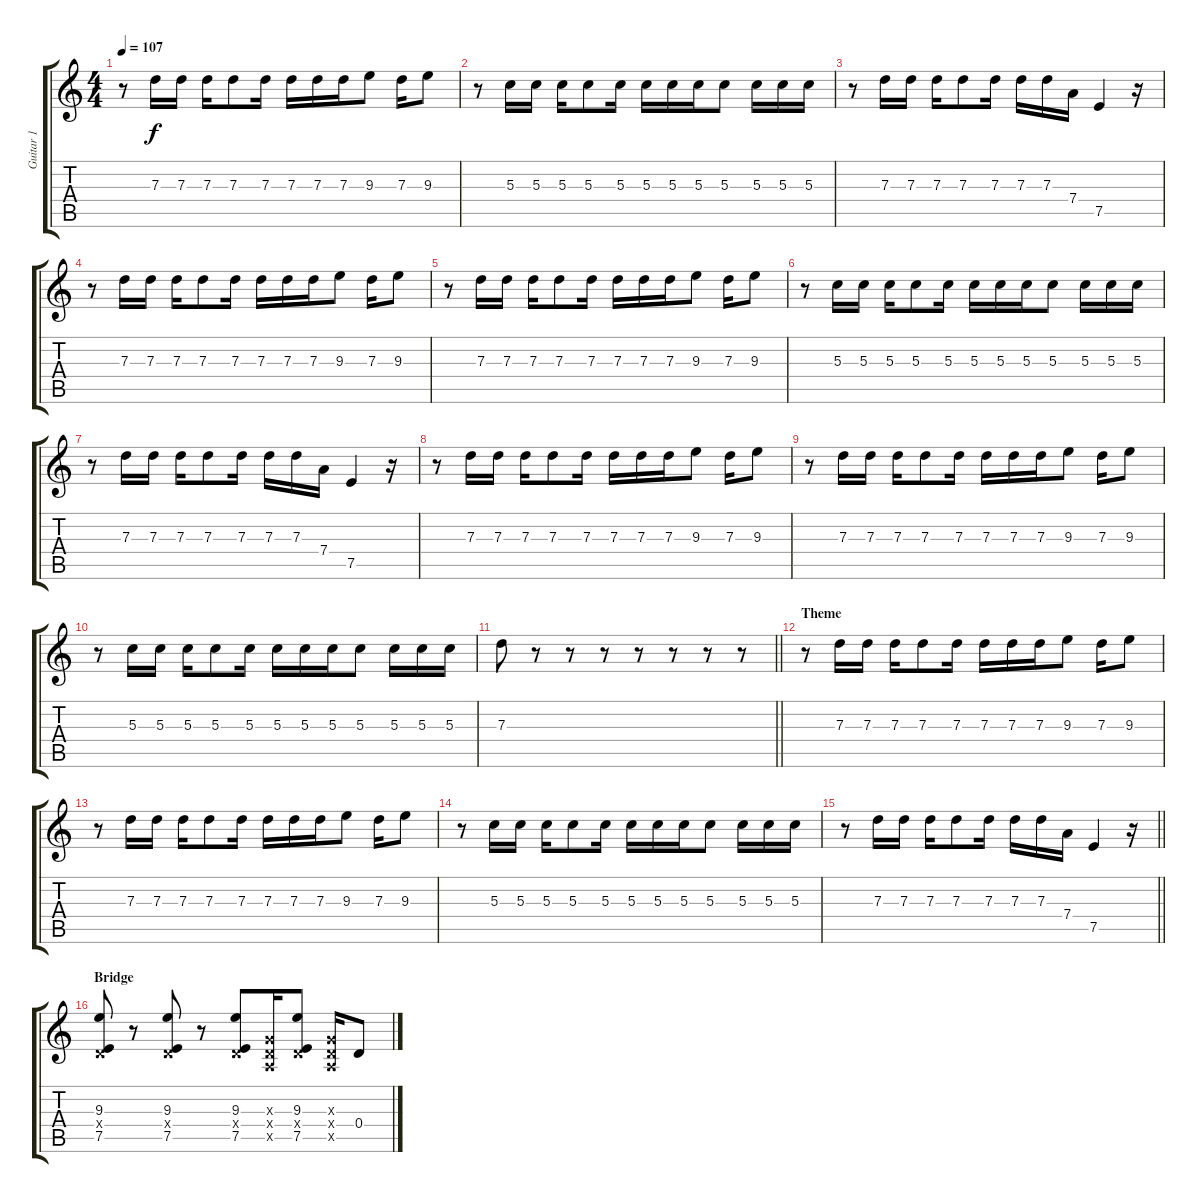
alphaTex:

\track ("Guitar 1" "Guitar 1") {instrument overdrivenguitar}
\staff {score tabs}
\tuning (E4 B3 G3 D3 A2 E2) {hide}
\ts (4 4)
\tempo 107
\clef g2
\ks c
r.8{dy f} 7.3.16 7.3.16 7.3.16 7.3.8 7.3.16 7.3.16 7.3.16 7.3.16 9.3.8 7.3.16 9.3.8 |
r.8 5.3.16 5.3.16 5.3.16 5.3.8 5.3.16 5.3.16 5.3.16 5.3.16 5.3.8 5.3.16 5.3.16 5.3.16 |
r.8 7.3.16 7.3.16 7.3.16 7.3.8 7.3.16 7.3.16 7.3.16 7.4.16 7.5.4 r.16 |
r.8 7.3.16 7.3.16 7.3.16 7.3.8 7.3.16 7.3.16 7.3.16 7.3.16 9.3.8 7.3.16 9.3.8 |
r.8 7.3.16 7.3.16 7.3.16 7.3.8 7.3.16 7.3.16 7.3.16 7.3.16 9.3.8 7.3.16 9.3.8 |
r.8 5.3.16 5.3.16 5.3.16 5.3.8 5.3.16 5.3.16 5.3.16 5.3.16 5.3.8 5.3.16 5.3.16 5.3.16 |
r.8 7.3.16 7.3.16 7.3.16 7.3.8 7.3.16 7.3.16 7.3.16 7.4.16 7.5.4 r.16 |
r.8 7.3.16 7.3.16 7.3.16 7.3.8 7.3.16 7.3.16 7.3.16 7.3.16 9.3.8 7.3.16 9.3.8 |
r.8 7.3.16 7.3.16 7.3.16 7.3.8 7.3.16 7.3.16 7.3.16 7.3.16 9.3.8 7.3.16 9.3.8 |
r.8 5.3.16 5.3.16 5.3.16 5.3.8 5.3.16 5.3.16 5.3.16 5.3.16 5.3.8 5.3.16 5.3.16 5.3.16 |
\barLineRight lightlight
7.3.8 r.8 r.8 r.8 r.8 r.8 r.8 r.8 |
\section ("" "Theme")
r.8 7.3.16 7.3.16 7.3.16 7.3.8 7.3.16 7.3.16 7.3.16 7.3.16 9.3.8 7.3.16 9.3.8 |
r.8 7.3.16 7.3.16 7.3.16 7.3.8 7.3.16 7.3.16 7.3.16 7.3.16 9.3.8 7.3.16 9.3.8 |
r.8 5.3.16 5.3.16 5.3.16 5.3.8 5.3.16 5.3.16 5.3.16 5.3.16 5.3.8 5.3.16 5.3.16 5.3.16 |
\barLineRight lightlight
r.8 7.3.16 7.3.16 7.3.16 7.3.8 7.3.16 7.3.16 7.3.16 7.4.16 7.5.4 r.16 |
\section ("" "Bridge")
(9.3 0.4{x} 7.5).8 r.8 (9.3 0.4{x} 7.5).8 r.8 (9.3 0.4{x} 7.5).8 (0.3{x} 0.4{x} 0.5{x}).16 (9.3 0.4{x} 7.5).8 (0.3{x} 0.4{x} 0.5{x}).16 0.4.8
